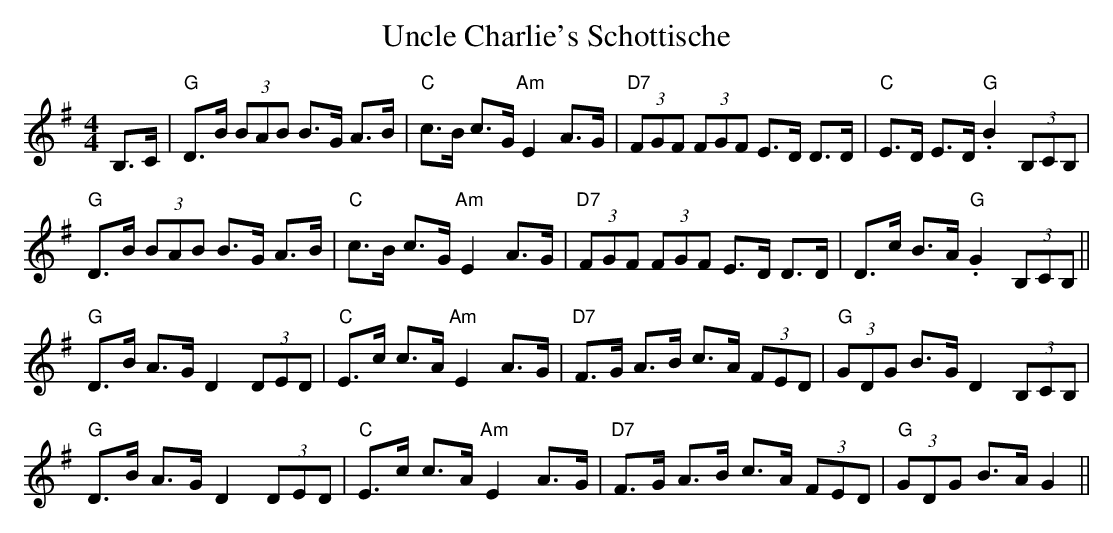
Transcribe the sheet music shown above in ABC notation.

X:1
T:Uncle Charlie's Schottische
M:4/4
L:1/8
K:G
B,>C|"G"D>B (3BAB B>G A>B|"C"c>B c>G "Am"E2A>G|"D7"(3FGF (3FGF E>D D>D|"C"E>D E>D"G".B2(3B,CB,|
"G"D>B (3BAB B>G A>B|"C"c>B c>G "Am"E2A>G|"D7"(3FGF (3FGF E>D D>D|D>c B>A "G".G2 (3B,CB,||
"G"D>B A>GD2 (3DED|"C"E>c c>A "Am"E2A>G|"D7"F>G A>B c>A (3FED|"G"(3GDG B>G D2 (3B,CB,|
"G"D>B A>GD2 (3DED|"C"E>c c>A "Am"E2A>G|"D7"F>G A>B c>A (3FED|"G"(3GDG B>AG2||
